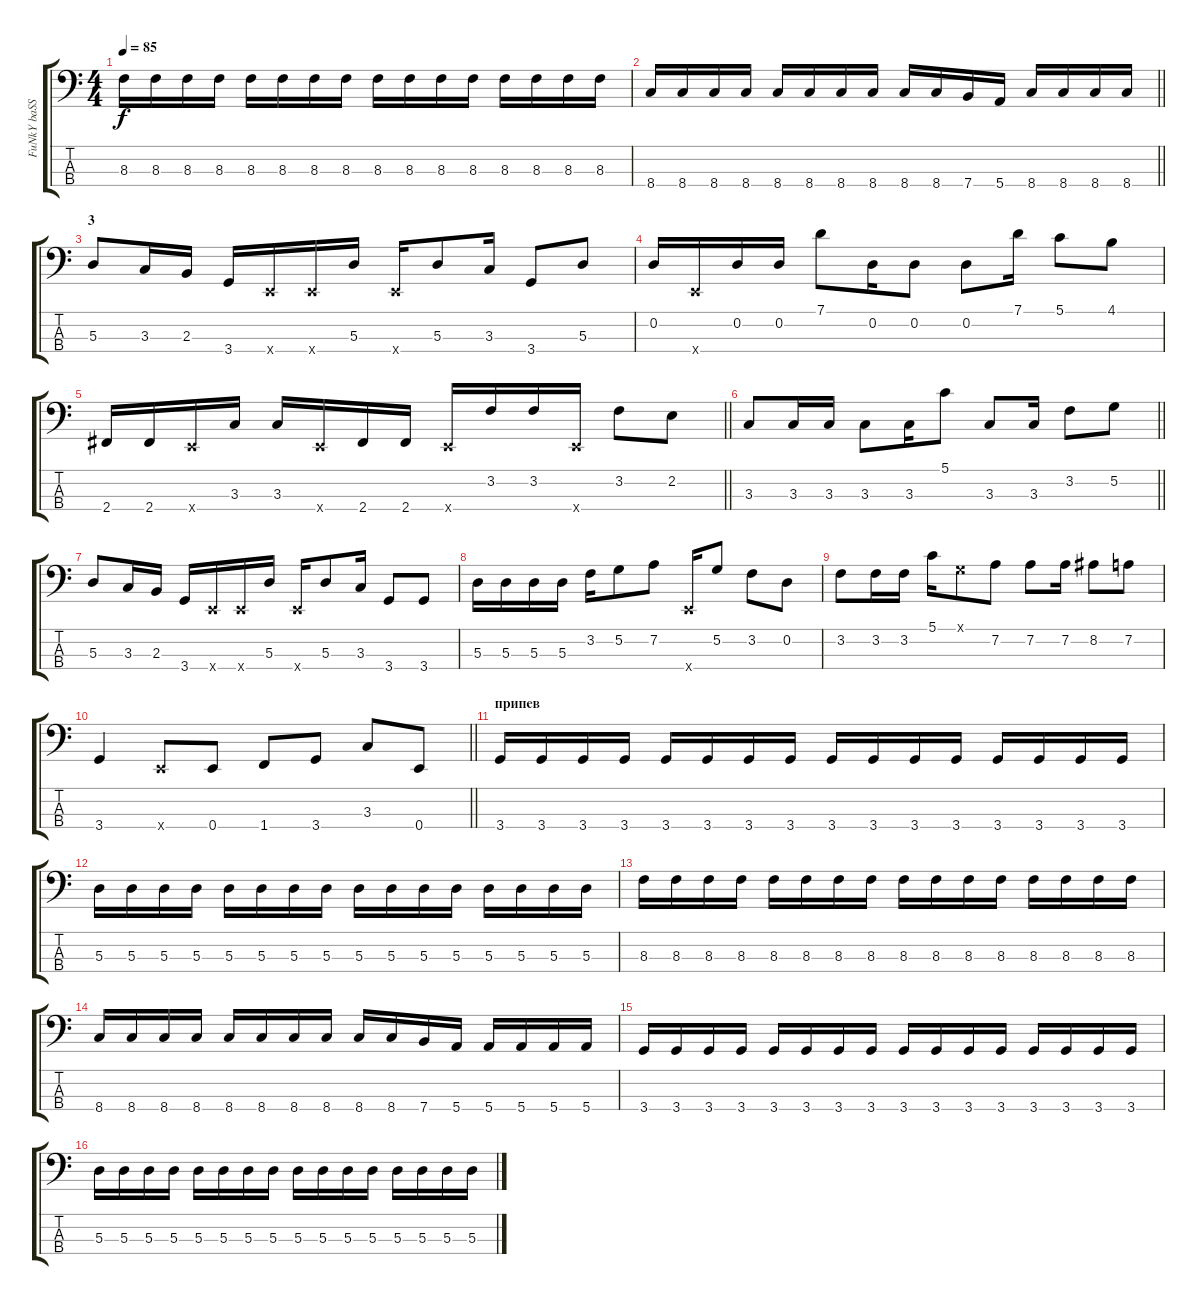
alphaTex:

\track ("FuNkY baSS:)" "FuNkY baSS") {instrument electricbassfinger}
\staff {score tabs}
\tuning (G2 D2 A1 E1) {hide}
\ts (4 4)
\tempo 85
\clef f4
\ks c
8.3.16{dy f} 8.3.16 8.3.16 8.3.16 8.3.16 8.3.16 8.3.16 8.3.16 8.3.16 8.3.16 8.3.16 8.3.16 8.3.16 8.3.16 8.3.16 8.3.16 |
\barLineRight lightlight
8.4.16 8.4.16 8.4.16 8.4.16 8.4.16 8.4.16 8.4.16 8.4.16 8.4.16 8.4.16 7.4.16 5.4.16 8.4.16 8.4.16 8.4.16 8.4.16 |
\section ("" "3")
5.3.8 3.3.16 2.3.16 3.4.16 0.4{x}.16 0.4{x}.16 5.3.16 0.4{x}.16 5.3.8 3.3.16 3.4.8 5.3.8 |
0.2.16 0.4{x}.16 0.2.16 0.2.16 7.1.8 0.2.16 0.2.8 0.2.8 7.1.16 5.1.8 4.1.8 |
\barLineRight lightlight
2.4.16 2.4.16 0.4{x}.16 3.3.16 3.3.16 0.4{x}.16 2.4.16 2.4.16 0.4{x}.16 3.2.16 3.2.16 0.4{x}.16 3.2.8 2.2.8 |
\barLineRight lightlight
3.3.8 3.3.16 3.3.16 3.3.8 3.3.16 5.1.8 3.3.8 3.3.16 3.2.8 5.2.8 |
5.3.8 3.3.16 2.3.16 3.4.16 0.4{x}.16 0.4{x}.16 5.3.16 0.4{x}.16 5.3.8 3.3.16 3.4.8 3.4.8 |
5.3.16 5.3.16 5.3.16 5.3.16 3.2.16 5.2.8 7.2.8 0.4{x}.16 5.2.8 3.2.8 0.2.8 |
3.2.8 3.2.16 3.2.16 5.1.16 0.1{x}.8 7.2.8 7.2.8 7.2.16 8.2.8 7.2.8 |
\barLineRight lightlight
3.4.4 0.4{x}.8 0.4.8 1.4.8 3.4.8 3.3.8 0.4.8 |
\section ("" "припев")
3.4.16 3.4.16 3.4.16 3.4.16 3.4.16 3.4.16 3.4.16 3.4.16 3.4.16 3.4.16 3.4.16 3.4.16 3.4.16 3.4.16 3.4.16 3.4.16 |
5.3.16 5.3.16 5.3.16 5.3.16 5.3.16 5.3.16 5.3.16 5.3.16 5.3.16 5.3.16 5.3.16 5.3.16 5.3.16 5.3.16 5.3.16 5.3.16 |
8.3.16 8.3.16 8.3.16 8.3.16 8.3.16 8.3.16 8.3.16 8.3.16 8.3.16 8.3.16 8.3.16 8.3.16 8.3.16 8.3.16 8.3.16 8.3.16 |
8.4.16 8.4.16 8.4.16 8.4.16 8.4.16 8.4.16 8.4.16 8.4.16 8.4.16 8.4.16 7.4.16 5.4.16 5.4.16 5.4.16 5.4.16 5.4.16 |
3.4.16 3.4.16 3.4.16 3.4.16 3.4.16 3.4.16 3.4.16 3.4.16 3.4.16 3.4.16 3.4.16 3.4.16 3.4.16 3.4.16 3.4.16 3.4.16 |
5.3.16 5.3.16 5.3.16 5.3.16 5.3.16 5.3.16 5.3.16 5.3.16 5.3.16 5.3.16 5.3.16 5.3.16 5.3.16 5.3.16 5.3.16 5.3.16
